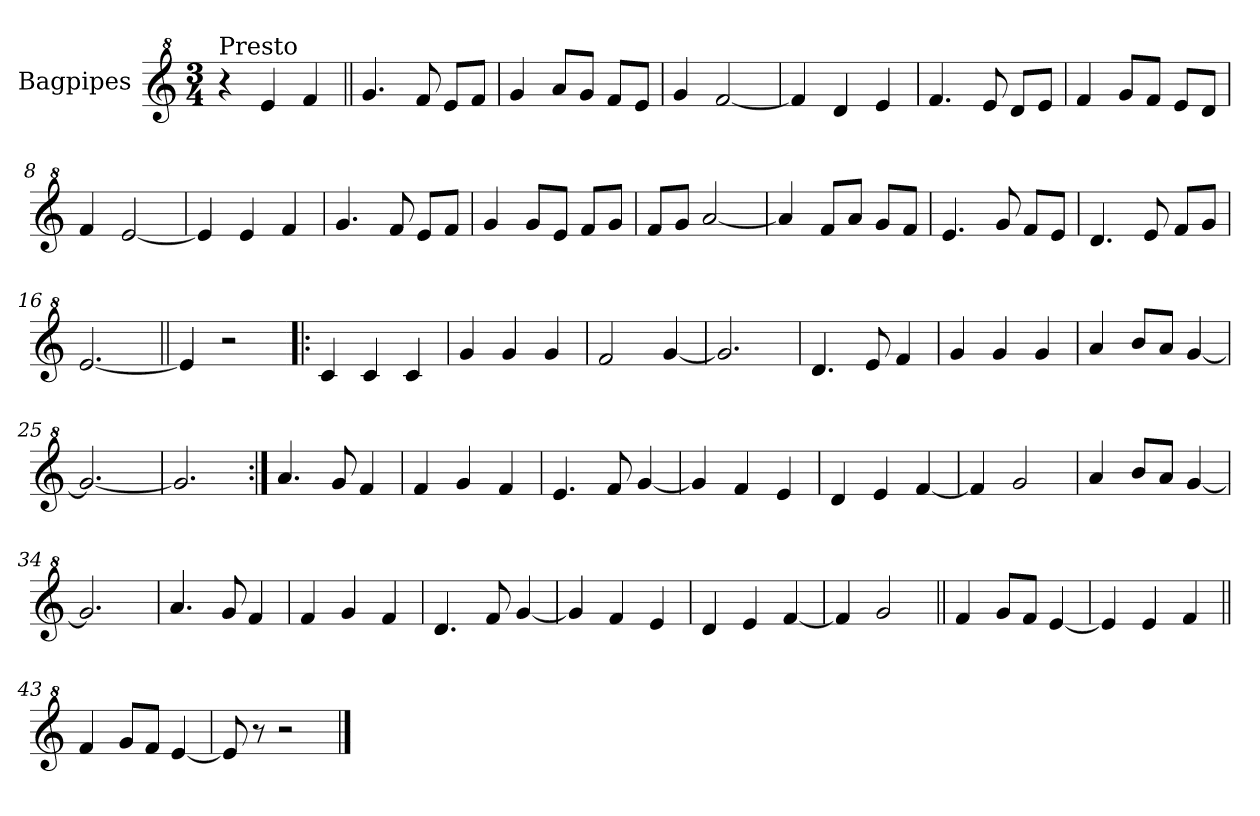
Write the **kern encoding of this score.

**kern
*part1
*staff1
*I"Bagpipes
*I'Bag
*clefG^2
*k[]
*C:
*M3/4
=1
!LO:TX:a:t=Presto
4r
4ee/
4ff/
=2||
4.gg/
8ff/
8ee/L
8ff/J
=3
4gg/
8aa/L
8gg/J
8ff/L
8ee/J
=4
4gg/
[2ff/
=5
4ff/]
4dd/
4ee/
=6
4.ff/
8ee/
8dd/L
8ee/J
=7
4ff/
8gg/L
8ff/J
8ee/L
8dd/J
=8
4ff/
[2ee/
=9
4ee/]
4ee/
4ff/
=10
4.gg/
8ff/
8ee/L
8ff/J
!!LO:LB:g=z
=11
4gg/
8gg/L
8ee/J
8ff/L
8gg/J
=12
8ff/L
8gg/J
[2aa/
=13
4aa/]
8ff/L
8aa/J
8gg/L
8ff/J
=14
4.ee/
8gg/
8ff/L
8ee/J
=15
4.dd/
8ee/
8ff/L
8gg/J
=16
[2.ee/
=17||
4ee/]
2r
=18!|:
4cc/
4cc/
4cc/
=19
4gg/
4gg/
4gg/
=20
2ff/
[4gg/
=21
2.gg/]
!!LO:LB:g=z
=22
4.dd/
8ee/
4ff/
=23
4gg/
4gg/
4gg/
=24
4aa/
8bb/L
8aa/J
[4gg/
=25
2.gg/_
=26
2.gg/]
=27:|!
4.aa/
8gg/
4ff/
=28
4ff/
4gg/
4ff/
=29
4.ee/
8ff/
[4gg/
=30
4gg/]
4ff/
4ee/
=31
4dd/
4ee/
[4ff/
=32
4ff/]
2gg/
=33
4aa/
8bb/L
8aa/J
[4gg/
=34
2.gg/]
!!LO:LB:g=z
=35
4.aa/
8gg/
4ff/
=36
4ff/
4gg/
4ff/
=37
4.dd/
8ff/
[4gg/
=38
4gg/]
4ff/
4ee/
=39
4dd/
4ee/
[4ff/
=40
4ff/]
2gg/
=41||
4ff/
8gg/L
8ff/J
[4ee/
=42
4ee/]
4ee/
4ff/
=43||
4ff/
8gg/L
8ff/J
[4ee/
=44
8ee/]
8r
2r
==
*-
